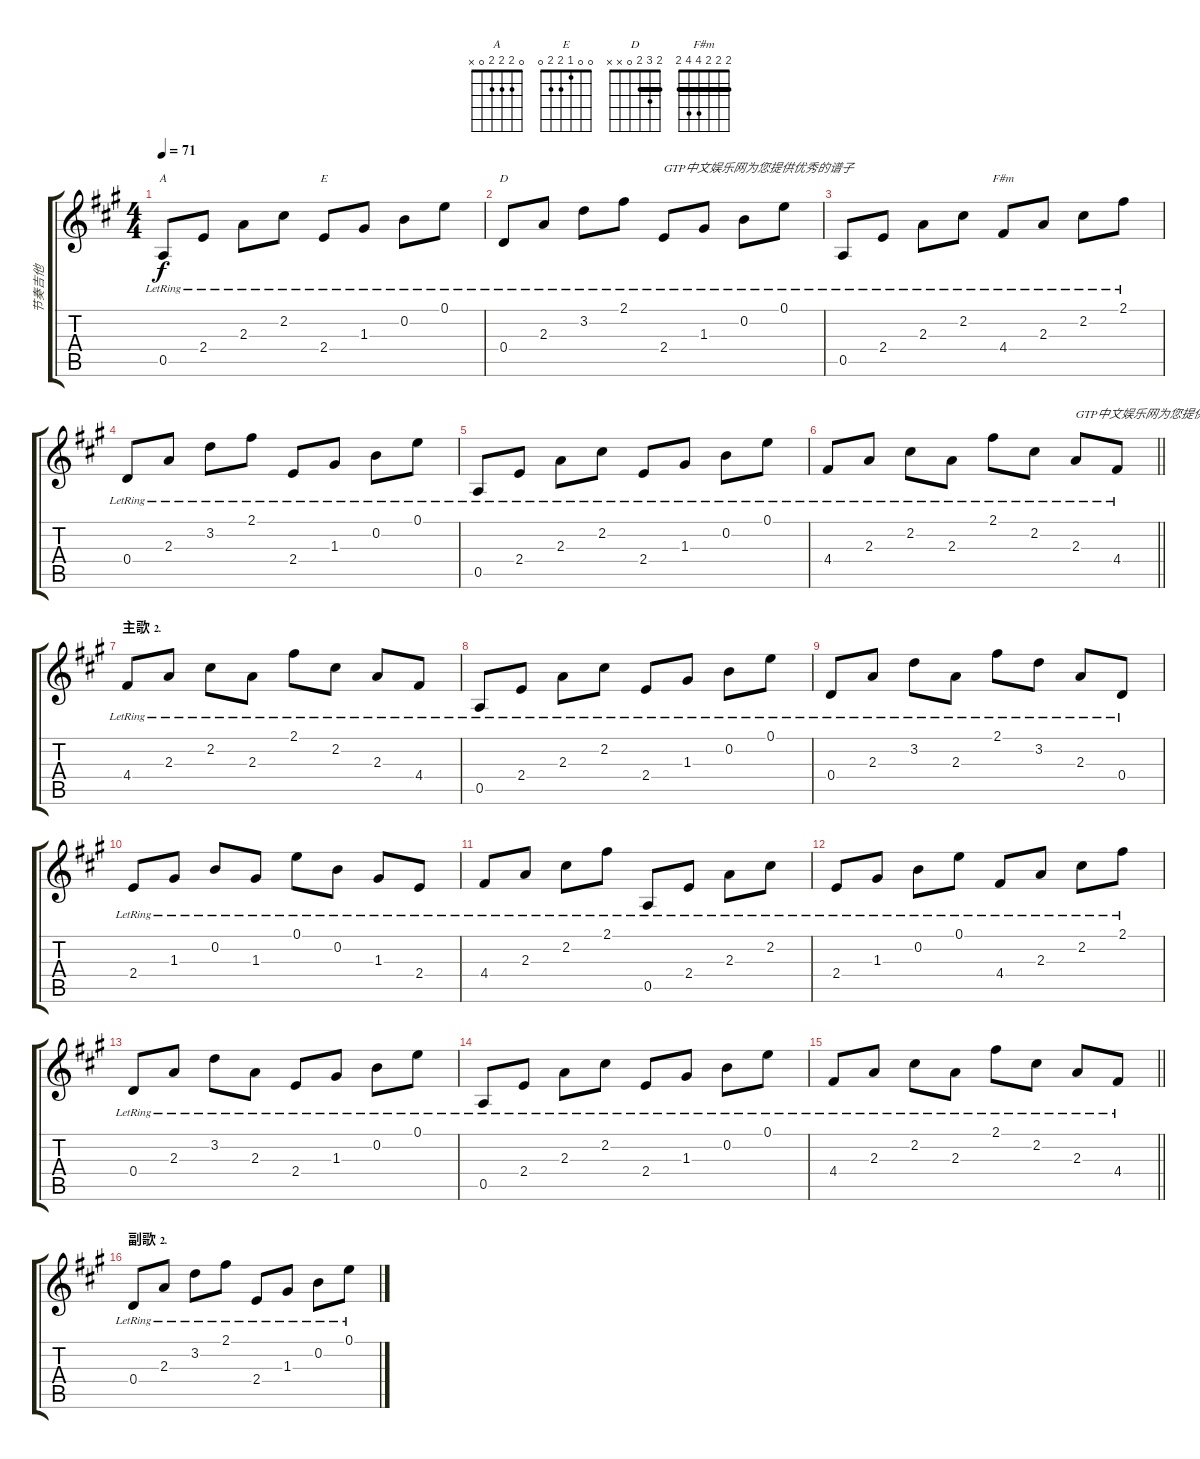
\track ("节奏吉他" "节奏吉他") {instrument acousticguitarsteel}
\staff {score tabs}
\tuning (E4 B3 G3 D3 A2 E2) {hide}
\chord ("A" 0 2 2 2 0 x)
\chord ("E" 0 0 1 2 2 0)
\chord ("D" 2 3 2 0 x x) {barre 2}
\chord ("F#m" 2 2 2 4 4 2) {barre 2}
\ts (4 4)
\tempo 71
\clef g2
\ks a
0.5{lr}.8{ch "A" dy f} 2.4{lr}.8 2.3{lr}.8 2.2{lr}.8 2.4{lr}.8{ch "E"} 1.3{lr}.8 0.2{lr}.8 0.1{lr}.8 |
0.4{lr}.8{ch "D"} 2.3{lr}.8 3.2{lr}.8 2.1{lr}.8 2.4{lr}.8{txt "GTP中文娱乐网为您提供优秀的谱子"} 1.3{lr}.8 0.2{lr}.8 0.1{lr}.8 |
0.5{lr}.8 2.4{lr}.8 2.3{lr}.8 2.2{lr}.8 4.4{lr}.8{ch "F#m"} 2.3{lr}.8 2.2{lr}.8 2.1{lr}.8 |
0.4{lr}.8{txt " "} 2.3{lr}.8 3.2{lr}.8 2.1{lr}.8 2.4{lr}.8 1.3{lr}.8 0.2{lr}.8 0.1{lr}.8 |
0.5{lr}.8 2.4{lr}.8 2.3{lr}.8 2.2{lr}.8 2.4{lr}.8 1.3{lr}.8 0.2{lr}.8 0.1{lr}.8 |
\barLineRight lightlight
4.4{lr}.8 2.3{lr}.8 2.2{lr}.8 2.3{lr}.8 2.1{lr}.8 2.2{lr}.8 2.3{lr}.8{txt "GTP中文娱乐网为您提供优秀的谱子"} 4.4{lr}.8 |
\section ("" "主歌⒉")
4.4{lr}.8 2.3{lr}.8 2.2{lr}.8 2.3{lr}.8 2.1{lr}.8 2.2{lr}.8 2.3{lr}.8 4.4{lr}.8 |
0.5{lr}.8 2.4{lr}.8 2.3{lr}.8 2.2{lr}.8 2.4{lr}.8 1.3{lr}.8 0.2{lr}.8 0.1{lr}.8 |
0.4{lr}.8 2.3{lr}.8 3.2{lr}.8 2.3{lr}.8 2.1{lr}.8 3.2{lr}.8 2.3{lr}.8 0.4{lr}.8 |
2.4{lr}.8 1.3{lr}.8 0.2{lr}.8 1.3{lr}.8 0.1{lr}.8 0.2{lr}.8 1.3{lr}.8 2.4{lr}.8 |
4.4{lr}.8 2.3{lr}.8 2.2{lr}.8 2.1{lr}.8 0.5{lr}.8 2.4{lr}.8 2.3{lr}.8 2.2{lr}.8 |
2.4{lr}.8 1.3{lr}.8 0.2{lr}.8 0.1{lr}.8 4.4{lr}.8 2.3{lr}.8 2.2{lr}.8 2.1{lr}.8 |
0.4{lr}.8 2.3{lr}.8 3.2{lr}.8 2.3{lr}.8 2.4{lr}.8 1.3{lr}.8 0.2{lr}.8 0.1{lr}.8 |
0.5{lr}.8 2.4{lr}.8 2.3{lr}.8 2.2{lr}.8 2.4{lr}.8 1.3{lr}.8 0.2{lr}.8 0.1{lr}.8 |
\barLineRight lightlight
4.4{lr}.8 2.3{lr}.8 2.2{lr}.8 2.3{lr}.8 2.1{lr}.8 2.2{lr}.8 2.3{lr}.8 4.4{lr}.8 |
\section ("" "副歌⒉")
0.4{lr}.8 2.3{lr}.8 3.2{lr}.8 2.1{lr}.8 2.4{lr}.8 1.3{lr}.8 0.2{lr}.8 0.1{lr}.8
